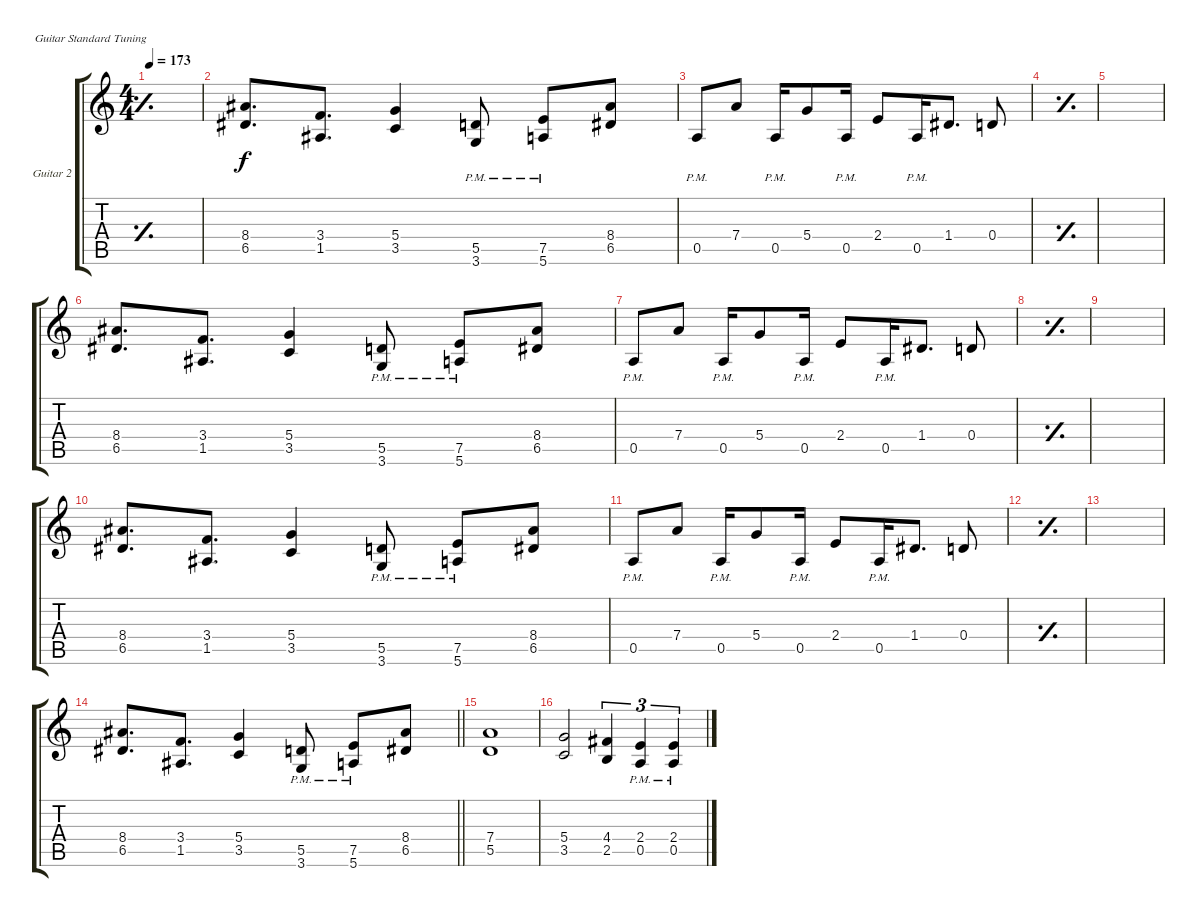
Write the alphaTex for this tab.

\bracketExtendMode groupsimilarinstruments
\firstSystemTrackNameOrientation horizontal
\otherSystemsTrackNameOrientation horizontal
\track ("Guitar 2" "Guitar 2") {instrument distortionguitar}
\staff {score tabs}
\tuning (E4 B3 G3 D3 A2 E2)
\ts (4 4)
\tempo 173
\clef g2
\simile simple
\ks c
|
(8.4 6.5).8{d} (3.4 1.5).8{d} (5.4 3.5).4 (5.5{pm} 3.6{pm}).8 (7.5{pm} 5.6{pm}).8 (8.4 6.5).8 |
0.5{pm}.8 7.4.8 0.5{pm}.16 5.4.8 0.5{pm}.16 2.4.8 0.5{pm}.16 1.4.8{d} 0.4.8 |
\simile simple
|
|
\simile none
(8.4 6.5).8{d} (3.4 1.5).8{d} (5.4 3.5).4 (5.5{pm} 3.6{pm}).8 (7.5{pm} 5.6{pm}).8 (8.4 6.5).8 |
0.5{pm}.8 7.4.8 0.5{pm}.16 5.4.8 0.5{pm}.16 2.4.8 0.5{pm}.16 1.4.8{d} 0.4.8 |
\simile simple
|
|
\simile none
(8.4 6.5).8{d} (3.4 1.5).8{d} (5.4 3.5).4 (5.5{pm} 3.6{pm}).8 (7.5{pm} 5.6{pm}).8 (8.4 6.5).8 |
0.5{pm}.8 7.4.8 0.5{pm}.16 5.4.8 0.5{pm}.16 2.4.8 0.5{pm}.16 1.4.8{d} 0.4.8 |
\simile simple
|
|
\simile none
\barLineRight lightlight
(8.4 6.5).8{d} (3.4 1.5).8{d} (5.4 3.5).4 (5.5{pm} 3.6{pm}).8 (7.5{pm} 5.6{pm}).8 (8.4 6.5).8 |
(7.4 5.5).1 |
(5.4 3.5).2 (4.4 2.5).4{tu (3 2)} (2.4{pm} 0.5{pm}).4{tu (3 2)} (2.4{pm} 0.5{pm}).4{tu (3 2)}
